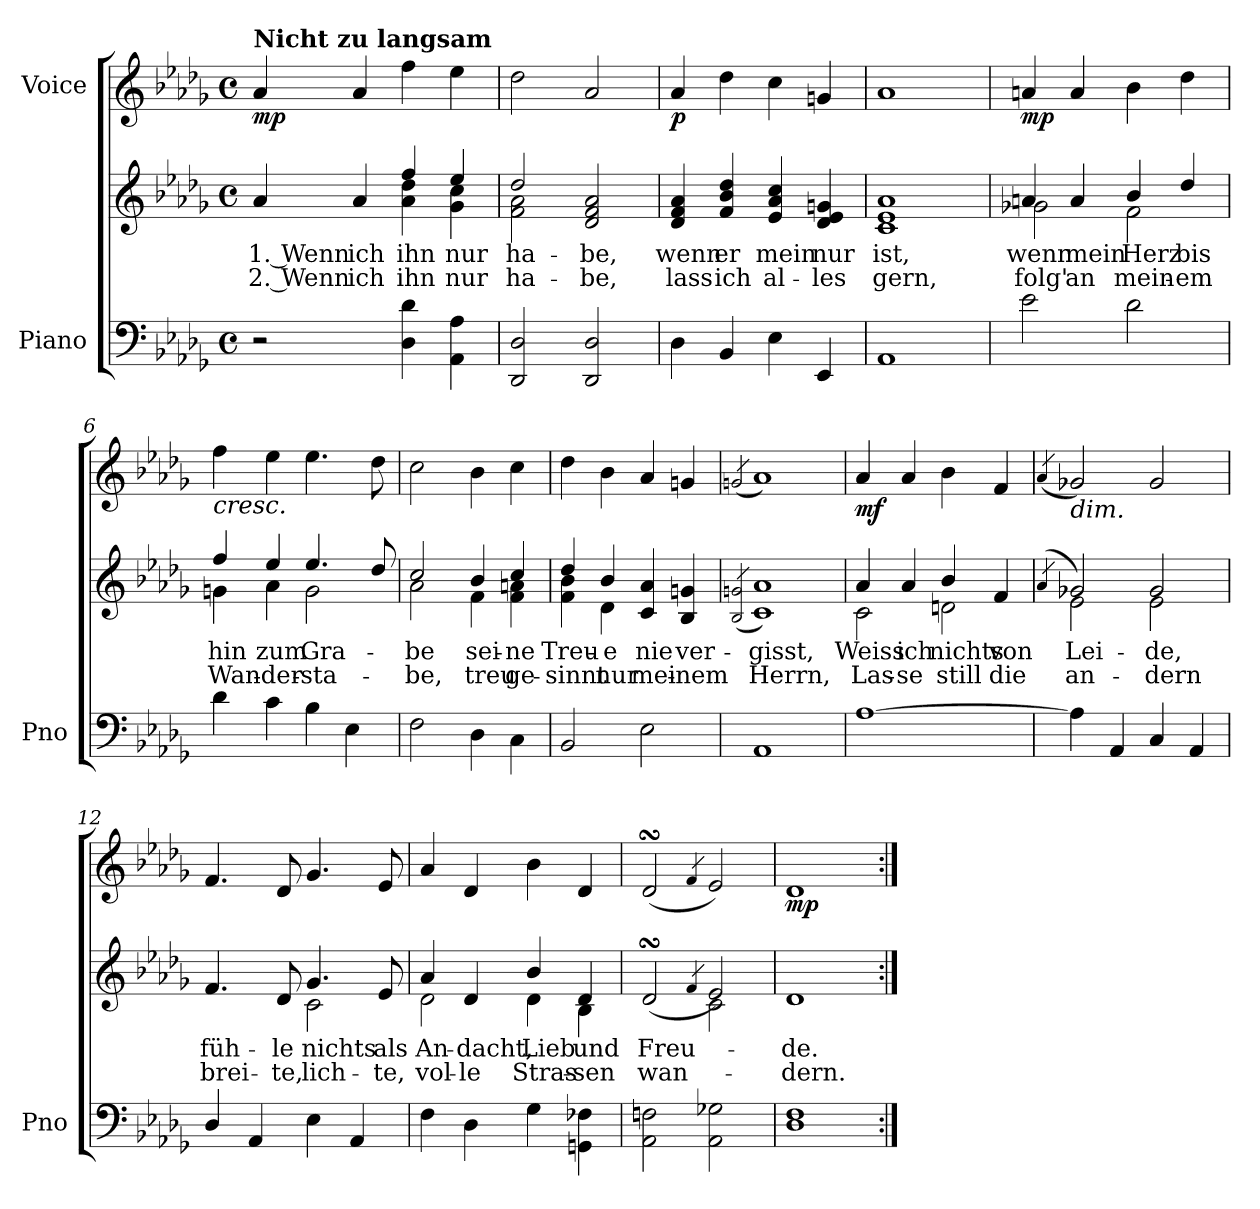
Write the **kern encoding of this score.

**kern	**kern	**text	**text	**kern	**dynam
*part2	*part2	*part2	*part2	*part1	*part1
*staff3	*staff2	*staff2	*staff2	*staff1	*staff1
*I"Piano	*	*	*	*I"Voice	*
*I'Pno	*	*	*	*	*
*	*	*	*	*stria5	*
*clefF4	*clefG2	*	*	*clefG2	*
*k[b-e-a-d-g-]	*k[b-e-a-d-g-]	*	*	*k[b-e-a-d-g-]	*
*M4/4	*M4/4	*	*	*M4/4	*
*met(c)	*met(c)	*	*	*met(c)	*
=1	=1	=1	=1	=1	=1
!	!	!	!	!LO:TX:a:B:t=Nicht zu langsam	!
!	!	!LO:LY:b	!LO:LY:b	!	!LO:DY:b
*	*^	*	*	*	*
2r	4a-/	2ryy	1. Wenn	2. Wenn	4a-	mp
!	!	!	!LO:LY:b	!LO:LY:b	!	!
.	4a-/	.	ich	ich	4a-	.
!	!	!	!LO:LY:b	!LO:LY:b	!	!
4D-\ 4d-\	4ff/	4a-\ 4dd-\	ihn	ihn	4ff	.
!	!	!	!LO:LY:b	!LO:LY:b	!	!
4AA-\ 4A-\	4ee-/	4g-\ 4cc\	nur	nur	4ee-	.
=2	=2	=2	=2	=2	=2	=2
!	!	!	!LO:LY:b	!LO:LY:b	!	!
2DD-/ 2D-/	2dd-/	2f\ 2a-\	ha-	ha-	2dd-	.
!	!	!	!LO:LY:b	!LO:LY:b	!	!
2DD-/ 2D-/	2d-/ 2f/ 2a-/	2ryy	-be,	-be,	2a-	.
=3	=3	=3	=3	=3	=3	=3
!	!	!	!LO:LY:b	!LO:LY:b	!	!LO:DY:b
*	*v	*v	*	*	*	*
4D-\	4d-/ 4f/ 4a-/	wenn	lass	4a-	p
!	!	!LO:LY:b	!LO:LY:b	!	!
4BB-/	4f/ 4b-/ 4dd-/	er	ich	4dd-	.
!	!	!LO:LY:b	!LO:LY:b	!	!
4E-\	4e-/ 4a-/ 4cc/	mein	al-	4cc	.
!	!	!LO:LY:b	!LO:LY:b	!	!
4EE-/	4d-/ 4e-/ 4gn/	nur	-les	4gn	.
=4	=4	=4	=4	=4	=4
!	!	!LO:LY:b	!LO:LY:b	!	!
1AA-	1c 1e- 1a-	ist,	gern,	1a-	.
=5	=5	=5	=5	=5	=5
!	!	!LO:LY:b	!LO:LY:b	!	!LO:DY:b
*	*^	*	*	*	*
2e-\	4an/	2g-X\	wenn	folg'	4an	mp
!	!	!	!LO:LY:b	!LO:LY:b	!	!
.	4a/	.	mein	an	4a	.
!	!	!	!LO:LY:b	!LO:LY:b	!	!
2d-\	4b-/	2f\	Herz	mein-	4b-	.
!	!	!	!LO:LY:b	!LO:LY:b	!	!
.	4dd-/	.	bis	-em	4dd-	.
!!LO:LB:g=z
=6	=6	=6	=6	=6	=6	=6
!	!	!	!	!	!LO:TX:b:i:t=cresc.	!
!	!	!	!LO:LY:b	!LO:LY:b	!	!
4d-\	4ff/	4gn\	hin	Wan-	4ff	.
!	!	!	!LO:LY:b	!LO:LY:b	!	!
4c\	4ee-/	4a-\	zum	-der-	4ee-	.
!	!	!	!LO:LY:b	!LO:LY:b	!	!
4B-\	4.ee-/	2g\	Gra-	-sta-	4.ee-	.
4E-\	.	.	.	.	.	.
.	8dd-/	.	.	.	8dd-	.
=7	=7	=7	=7	=7	=7	=7
!	!	!	!LO:LY:b	!LO:LY:b	!	!
2F\	2cc/	2a-\	-be	-be,	2cc	.
!	!	!	!LO:LY:b	!LO:LY:b	!	!
4D-\	4b-/	4f\	sei-	treu	4b-	.
!	!	!	!LO:LY:b	!LO:LY:b	!	!
4C\	4cc/	4f\ 4an\	-ne	ge-	4cc	.
=8	=8	=8	=8	=8	=8	=8
!	!	!	!LO:LY:b	!LO:LY:b	!	!
2BB-/	4dd-/	4f\ 4b-\	Treu-	-sinnt	4dd-	.
!	!	!	!LO:LY:b	!LO:LY:b	!	!
.	4b-/	4d-\	-e	nur	4b-	.
!	!	!	!LO:LY:b	!LO:LY:b	!	!
2E-\	4c/ 4a-/	2ryy	nie	mei-	4a-	.
!	!	!	!LO:LY:b	!LO:LY:b	!	!
.	4B-/ 4gn/	.	ver-	-nem	4gn	.
*	*v	*v	*	*	*	*
=9	=9	=9	=9	=9	=9
!	!	!	!	!LO:N:head=open	!
.	(2qB-/ 2qgn/	.	.	(4qgn	.
!	!	!LO:LY:b	!LO:LY:b	!	!
1AA-	1c 1a-)	-gisst,	Herrn,	1a-)	.
=10	=10	=10	=10	=10	=10
!	!	!LO:LY:b	!LO:LY:b	!	!LO:DY:b
*	*^	*	*	*	*
[1A-	4a-/	2c\	Weiss	Las-	4a-	mf
!	!	!	!LO:LY:b	!LO:LY:b	!	!
.	4a-/	.	ich	-se	4a-	.
!	!	!	!LO:LY:b	!LO:LY:b	!	!
.	4b-/	2dn\	nichts	still	4b-	.
!	!	!	!LO:LY:b	!LO:LY:b	!	!
.	4f/	.	von	die	4f	.
!!LO:LB:g=z
=11	=11	=11	=11	=11	=11	=11
.	(4qa-/	.	.	.	(4qa-	.
!	!	!	!	!	!LO:TX:b:i:t=dim.	!
!	!	!	!LO:LY:b	!LO:LY:b	!	!
4A-\]	2g-X/)	2e-\	Lei-	an-	2g-X)	.
4AA-/	.	.	.	.	.	.
!	!	!	!LO:LY:b	!LO:LY:b	!	!
4C/	2g-/	2e-\	-de,	-dern	2g-	.
4AA-/	.	.	.	.	.	.
=12	=12	=12	=12	=12	=12	=12
!	!	!	!LO:LY:b	!LO:LY:b	!	!
4D-/	4.f/	2ryy	füh-	brei-	4.f	.
4AA-/	.	.	.	.	.	.
!	!	!	!LO:LY:b	!LO:LY:b	!	!
.	8d-/	.	-le	-te,	8d-	.
!	!	!	!LO:LY:b	!LO:LY:b	!	!
4E-\	4.g-/	2c\	nichts	lich-	4.g-	.
4AA-/	.	.	.	.	.	.
!	!	!	!LO:LY:b	!LO:LY:b	!	!
.	8e-/	.	als	-te,	8e-	.
=13	=13	=13	=13	=13	=13	=13
!	!	!	!LO:LY:b	!LO:LY:b	!	!
4F\	4a-/	2d-\	An-	vol-	4a-	.
!	!	!	!LO:LY:b	!LO:LY:b	!	!
4D-\	4d-/	.	-dacht,	-le	4d-	.
!	!	!	!LO:LY:b	!LO:LY:b	!	!
4G-\	4b-/	4d-\	Lieb	Stras-	4b-	.
!	!	!	!LO:LY:b	!LO:LY:b	!	!
4GGn\ 4F-X\	4d-/	4B-\	und	-sen	4d-	.
=14	=14	=14	=14	=14	=14	=14
!	!	!	!LO:LY:b	!LO:LY:b	!	!
2AA-\ 2Fn\	(2d-sSSs/	2ryy	Freu-	wan-	(2d-sSSs	.
.	4qf/	.	.	.	4qf	.
2AA-\ 2G-X\	2e-/)	2c\	.	.	2e-)	.
=15	=15	=15	=15	=15	=15	=15
!	!	!	!LO:LY:b	!LO:LY:b	!	!LO:DY:b
*	*v	*v	*	*	*	*
1D- 1F	1d-	-de.	-dern.	1d-	mp
=:|!	=:|!	=:|!	=:|!	=:|!	=:|!
*-	*-	*-	*-	*-	*-
